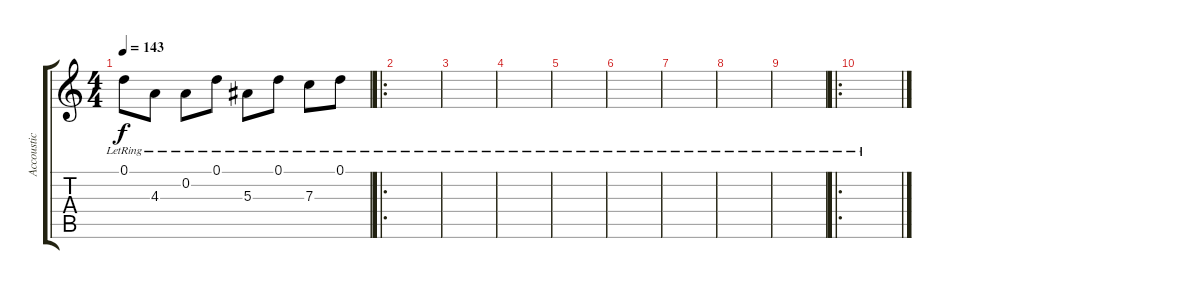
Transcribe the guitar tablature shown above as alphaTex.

\track ("Accoustic Guitar" "Accoustic ") {instrument acousticguitarsteel}
\staff {score tabs}
\tuning (D4 A3 F3 C3 G2 D2) {hide}
\ts (4 4)
\tempo 143
\clef g2
\ks c
0.1{lr}.8{dy f} 4.3{lr}.8 0.2{lr}.8 0.1{lr}.8 5.3{lr}.8 0.1{lr}.8 7.3{lr}.8 0.1{lr}.8 |
\ro
|
|
|
|
|
|
|
|
\ro
